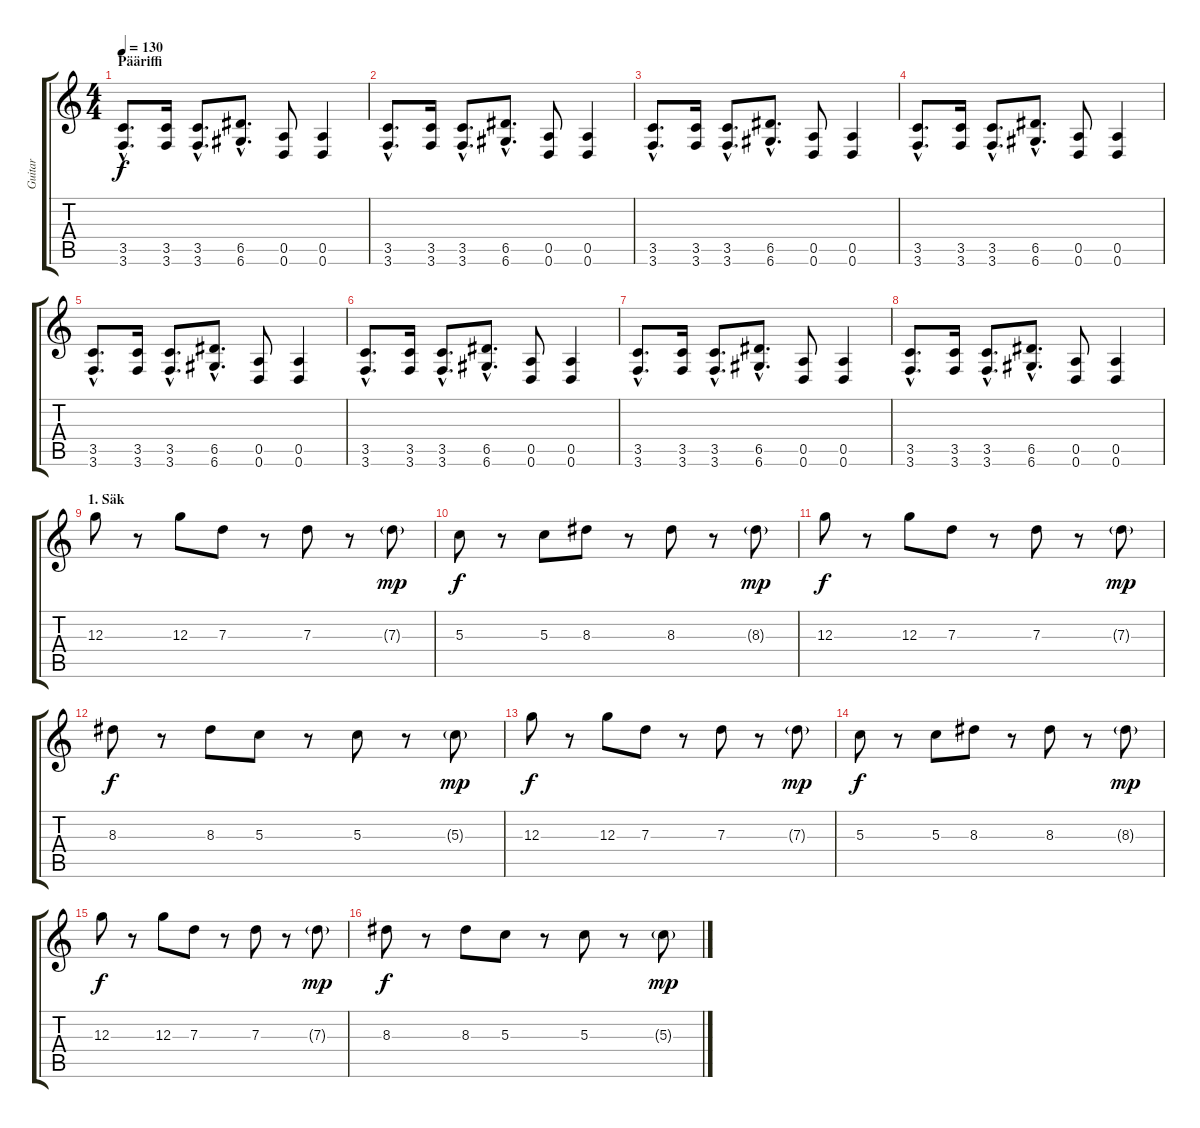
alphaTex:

\track ("Guitar" "Guitar") {instrument overdrivenguitar}
\staff {score tabs}
\tuning (E4 B3 G3 D3 A2 D2) {hide}
\ts (4 4)
\section ("" "Pääriffi")
\tempo 130
\clef g2
\ks c
(3.5{hac} 3.6{hac}).8{d dy f instrument overdrivenguitar} (3.5 3.6).16 (3.5{hac} 3.6{hac}).8{d} (6.5{hac} 6.6{hac}).8{d} (0.5 0.6).8 (0.5 0.6).4 |
(3.5{hac} 3.6{hac}).8{d} (3.5 3.6).16 (3.5{hac} 3.6{hac}).8{d} (6.5{hac} 6.6{hac}).8{d} (0.5 0.6).8 (0.5 0.6).4 |
(3.5{hac} 3.6{hac}).8{d} (3.5 3.6).16 (3.5{hac} 3.6{hac}).8{d} (6.5{hac} 6.6{hac}).8{d} (0.5 0.6).8 (0.5 0.6).4 |
(3.5{hac} 3.6{hac}).8{d} (3.5 3.6).16 (3.5{hac} 3.6{hac}).8{d} (6.5{hac} 6.6{hac}).8{d} (0.5 0.6).8 (0.5 0.6).4 |
(3.5{hac} 3.6{hac}).8{d} (3.5 3.6).16 (3.5{hac} 3.6{hac}).8{d} (6.5{hac} 6.6{hac}).8{d} (0.5 0.6).8 (0.5 0.6).4 |
(3.5{hac} 3.6{hac}).8{d} (3.5 3.6).16 (3.5{hac} 3.6{hac}).8{d} (6.5{hac} 6.6{hac}).8{d} (0.5 0.6).8 (0.5 0.6).4 |
(3.5{hac} 3.6{hac}).8{d} (3.5 3.6).16 (3.5{hac} 3.6{hac}).8{d} (6.5{hac} 6.6{hac}).8{d} (0.5 0.6).8 (0.5 0.6).4 |
(3.5{hac} 3.6{hac}).8{d} (3.5 3.6).16 (3.5{hac} 3.6{hac}).8{d} (6.5{hac} 6.6{hac}).8{d} (0.5 0.6).8 (0.5 0.6).4 |
\section ("" "1. Säk")
12.3.8 r.8 12.3.8 7.3.8 r.8 7.3.8 r.8 7.3{g}.8{dy mp} |
5.3.8{dy f} r.8 5.3.8 8.3.8 r.8 8.3.8 r.8 8.3{g}.8{dy mp} |
12.3.8{dy f} r.8 12.3.8 7.3.8 r.8 7.3.8 r.8 7.3{g}.8{dy mp} |
8.3.8{dy f} r.8 8.3.8 5.3.8 r.8 5.3.8 r.8 5.3{g}.8{dy mp} |
12.3.8{dy f} r.8 12.3.8 7.3.8 r.8 7.3.8 r.8 7.3{g}.8{dy mp} |
5.3.8{dy f} r.8 5.3.8 8.3.8 r.8 8.3.8 r.8 8.3{g}.8{dy mp} |
12.3.8{dy f} r.8 12.3.8 7.3.8 r.8 7.3.8 r.8 7.3{g}.8{dy mp} |
8.3.8{dy f} r.8 8.3.8 5.3.8 r.8 5.3.8 r.8 5.3{g}.8{dy mp}
